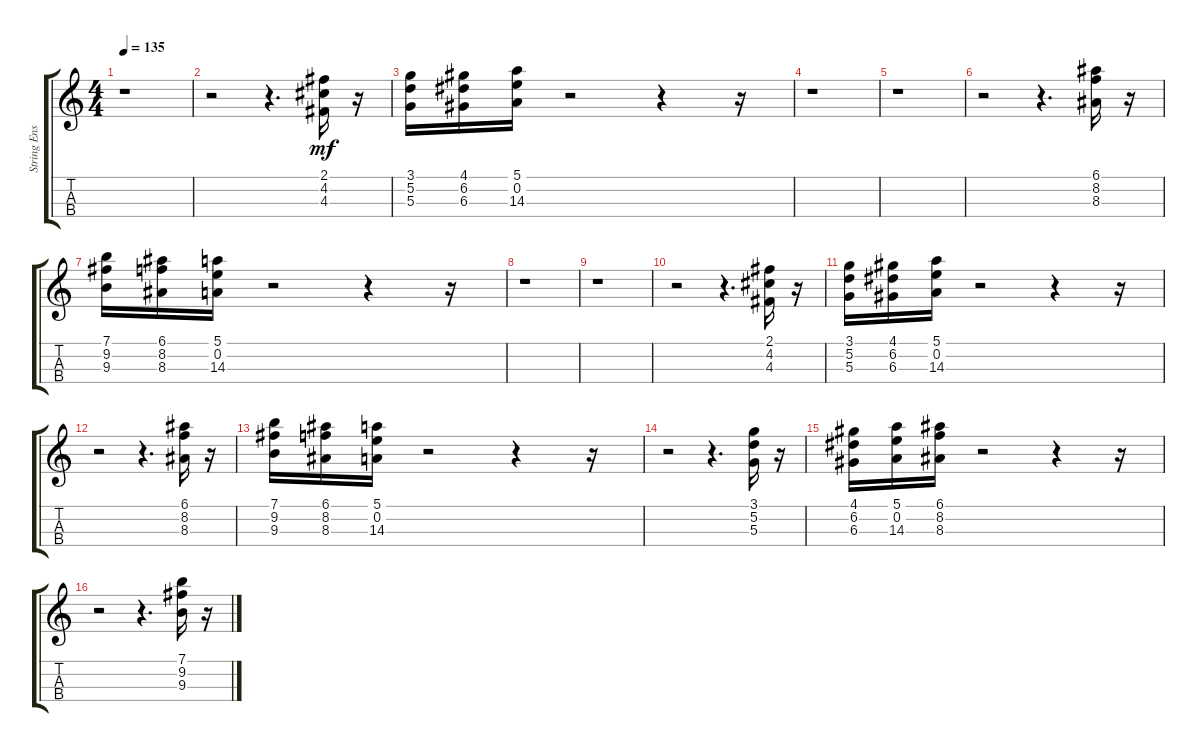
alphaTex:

\track ("String Ensemble 1 (high)" "String Ens") {instrument stringensemble1}
\staff {score tabs}
\tuning (E5 A4 D4 G3) {hide}
\ts (4 4)
\tempo 135
\clef g2
\ks c
r.1{dy mf instrument stringensemble1} |
r.2 r.4{d} (2.1 4.2 4.3).16 r.16 |
(3.1 5.2 5.3).16 (4.1 6.2 6.3).16 (5.1 0.2 14.3).16 r.2 r.4 r.16 |
r.1 |
r.1 |
r.2 r.4{d} (6.1 8.2 8.3).16 r.16 |
(7.1 9.2 9.3).16 (6.1 8.2 8.3).16 (5.1 0.2 14.3).16 r.2 r.4 r.16 |
r.1 |
r.1 |
r.2 r.4{d} (2.1 4.2 4.3).16 r.16 |
(3.1 5.2 5.3).16 (4.1 6.2 6.3).16 (5.1 0.2 14.3).16 r.2 r.4 r.16 |
r.2 r.4{d} (6.1 8.2 8.3).16 r.16 |
(7.1 9.2 9.3).16 (6.1 8.2 8.3).16 (5.1 0.2 14.3).16 r.2 r.4 r.16 |
r.2 r.4{d} (3.1 5.2 5.3).16 r.16 |
(4.1 6.2 6.3).16 (5.1 0.2 14.3).16 (6.1 8.2 8.3).16 r.2 r.4 r.16 |
r.2 r.4{d} (7.1 9.2 9.3).16 r.16
